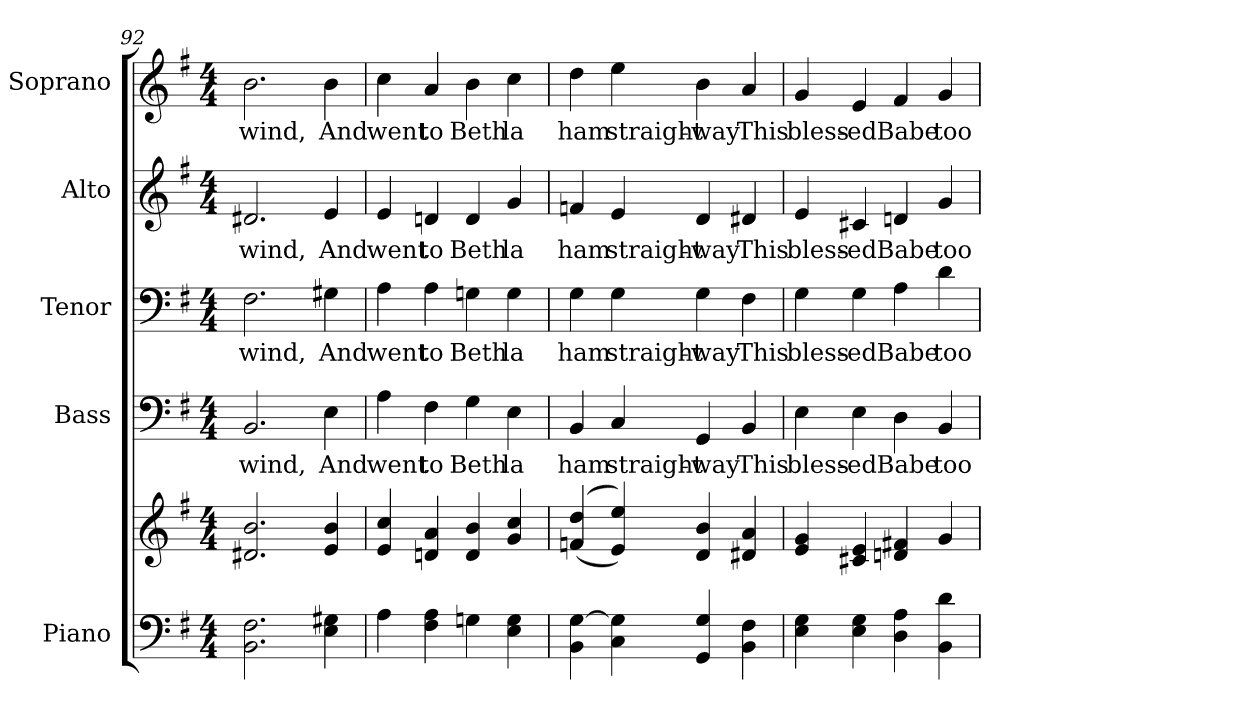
**kern	**kern	**kern	**text	**kern	**text	**kern	**text	**kern	**text
*part5	*part5	*part4	*part4	*part3	*part3	*part2	*part2	*part1	*part1
*staff6	*staff5	*staff4	*staff4	*staff3	*staff3	*staff2	*staff2	*staff1	*staff1
*I"Piano	*	*I"Bass	*	*I"Tenor	*	*I"Alto	*	*I"Soprano	*
*I'Pno.	*	*I'B.	*	*I'T.	*	*I'A.	*	*I'S.	*
!!LO:PB:g=z
*clefF4	*clefG2	*clefF4	*	*clefF4	*	*clefG2	*	*clefG2	*
*k[f#]	*k[f#]	*k[f#]	*	*k[f#]	*	*k[f#]	*	*k[f#]	*
*G:	*G:	*G:	*	*G:	*	*G:	*	*G:	*
*M4/4	*M4/4	*M4/4	*	*M4/4	*	*M4/4	*	*M4/4	*
=92	=92	=92	=92	=92	=92	=92	=92	=92	=92
!	!	!	!LO:LY:b:color=#000000	!	!	!	!	!	!
!	!	!	!	!	!LO:LY:b:color=#000000	!	!	!	!
!	!	!	!	!	!	!	!LO:LY:b:color=#000000	!	!
!	!	!	!	!	!	!	!	!	!LO:LY:b:color=#000000
2.BBi\ 2.F#i	2.d#Xi/ 2.bi	2.BBi/	wind,	2.F#i\	wind,	2.d#Xi/	wind,	2.bi\	wind,
!	!	!	!LO:LY:b:color=#000000	!	!	!	!	!	!
!	!	!	!	!	!LO:LY:b:color=#000000	!	!	!	!
!	!	!	!	!	!	!	!LO:LY:b:color=#000000	!	!
!	!	!	!	!	!	!	!	!	!LO:LY:b:color=#000000
4Ei\ 4G#Xi	4ei/ 4bi	4Ei\	And	4G#Xi\	And	4ei/	And	4bi\	And
=93	=93	=93	=93	=93	=93	=93	=93	=93	=93
!	!	!	!LO:LY:b:color=#000000	!	!	!	!	!	!
!	!	!	!	!	!LO:LY:b:color=#000000	!	!	!	!
!	!	!	!	!	!	!	!LO:LY:b:color=#000000	!	!
!	!	!	!	!	!	!	!	!	!LO:LY:b:color=#000000
4Ai\	4ei/ 4cci	4Ai\	went	4Ai\	went	4ei/	went	4cci\	went
!	!	!	!LO:LY:b:color=#000000	!	!	!	!	!	!
!	!	!	!	!	!LO:LY:b:color=#000000	!	!	!	!
!	!	!	!	!	!	!	!LO:LY:b:color=#000000	!	!
!	!	!	!	!	!	!	!	!	!LO:LY:b:color=#000000
4F#i\ 4Ai	4dni/ 4ai	4F#i\	to	4Ai\	to	4dni/	to	4ai/	to
!	!	!	!LO:LY:b:color=#000000	!	!	!	!	!	!
!	!	!	!	!	!LO:LY:b:color=#000000	!	!	!	!
!	!	!	!	!	!	!	!LO:LY:b:color=#000000	!	!
!	!	!	!	!	!	!	!	!	!LO:LY:b:color=#000000
4Gni\	4di/ 4bi	4Gi\	Beth	4Gni\	Beth	4di/	Beth	4bi\	Beth
!	!	!	!LO:LY:b:color=#000000	!	!	!	!	!	!
!	!	!	!	!	!LO:LY:b:color=#000000	!	!	!	!
!	!	!	!	!	!	!	!LO:LY:b:color=#000000	!	!
!	!	!	!	!	!	!	!	!	!LO:LY:b:color=#000000
4Ei\ 4Gi	4gi/ 4cci	4Ei\	la	4Gi\	la	4gi/	la	4cci\	la
!!LO:PB:g=z
=94	=94	=94	=94	=94	=94	=94	=94	=94	=94
!	!	!	!LO:LY:b:color=#000000	!	!	!	!	!	!
!	!	!	!	!	!LO:LY:b:color=#000000	!	!	!	!
!	!	!	!	!	!	!	!LO:LY:b:color=#000000	!	!
!	!	!	!	!	!	!	!	!	!LO:LY:b:color=#000000
4BBi\ [>4Gi	((4fni/ 4ddi	4BBi/	ham	4Gi\	ham	4fni/	ham	4ddi\	ham
!	!	!	!LO:LY:b:color=#000000	!	!	!	!	!	!
!	!	!	!	!	!LO:LY:b:color=#000000	!	!	!	!
!	!	!	!	!	!	!	!LO:LY:b:color=#000000	!	!
!	!	!	!	!	!	!	!	!	!LO:LY:b:color=#000000
4Ci\ 4Gi]	4ei/ 4eei))	4Ci/	straight-	4Gi\	straight-	4ei/	straight-	4eei\	straight-
!	!	!	!LO:LY:b:color=#000000	!	!	!	!	!	!
!	!	!	!	!	!LO:LY:b:color=#000000	!	!	!	!
!	!	!	!	!	!	!	!LO:LY:b:color=#000000	!	!
!	!	!	!	!	!	!	!	!	!LO:LY:b:color=#000000
4GGi/ 4Gi	4di/ 4bi	4GGi/	-way	4Gi\	-way	4di/	-way	4bi\	-way
!	!	!	!LO:LY:b:color=#000000	!	!	!	!	!	!
!	!	!	!	!	!LO:LY:b:color=#000000	!	!	!	!
!	!	!	!	!	!	!	!LO:LY:b:color=#000000	!	!
!	!	!	!	!	!	!	!	!	!LO:LY:b:color=#000000
4BBi\ 4F#i	4d#Xi/ 4ai	4BBi/	This	4F#i\	This	4d#Xi/	This	4ai/	This
=95	=95	=95	=95	=95	=95	=95	=95	=95	=95
!	!	!	!LO:LY:b:color=#000000	!	!	!	!	!	!
!	!	!	!	!	!LO:LY:b:color=#000000	!	!	!	!
!	!	!	!	!	!	!	!LO:LY:b:color=#000000	!	!
!	!	!	!	!	!	!	!	!	!LO:LY:b:color=#000000
4Ei\ 4Gi	4ei/ 4gi	4Ei\	bless-	4Gi\	bless-	4ei/	bless-	4gi/	bless-
!	!	!	!LO:LY:b:color=#000000	!	!	!	!	!	!
!	!	!	!	!	!LO:LY:b:color=#000000	!	!	!	!
!	!	!	!	!	!	!	!LO:LY:b:color=#000000	!	!
!	!	!	!	!	!	!	!	!	!LO:LY:b:color=#000000
4Ei\ 4Gi	4c#Xi/ 4ei	4Ei\	-ed	4Gi\	-ed	4c#Xi/	-ed	4ei/	-ed
!	!	!	!LO:LY:b:color=#000000	!	!	!	!	!	!
!	!	!	!	!	!LO:LY:b:color=#000000	!	!	!	!
!	!	!	!	!	!	!	!LO:LY:b:color=#000000	!	!
!	!	!	!	!	!	!	!	!	!LO:LY:b:color=#000000
4Di\ 4Ai	4dni/ 4f#Xi	4Di\	Babe	4Ai\	Babe	4dni/	Babe	4f#i/	Babe
!	!	!	!LO:LY:b:color=#000000	!	!	!	!	!	!
!	!	!	!	!	!LO:LY:b:color=#000000	!	!	!	!
!	!	!	!	!	!	!	!LO:LY:b:color=#000000	!	!
!	!	!	!	!	!	!	!	!	!LO:LY:b:color=#000000
4BBi\ 4di	4gi/	4BBi/	too	4di\	too	4gi/	too	4gi/	too
=	=	=	=	=	=	=	=	=	=
*-	*-	*-	*-	*-	*-	*-	*-	*-	*-
